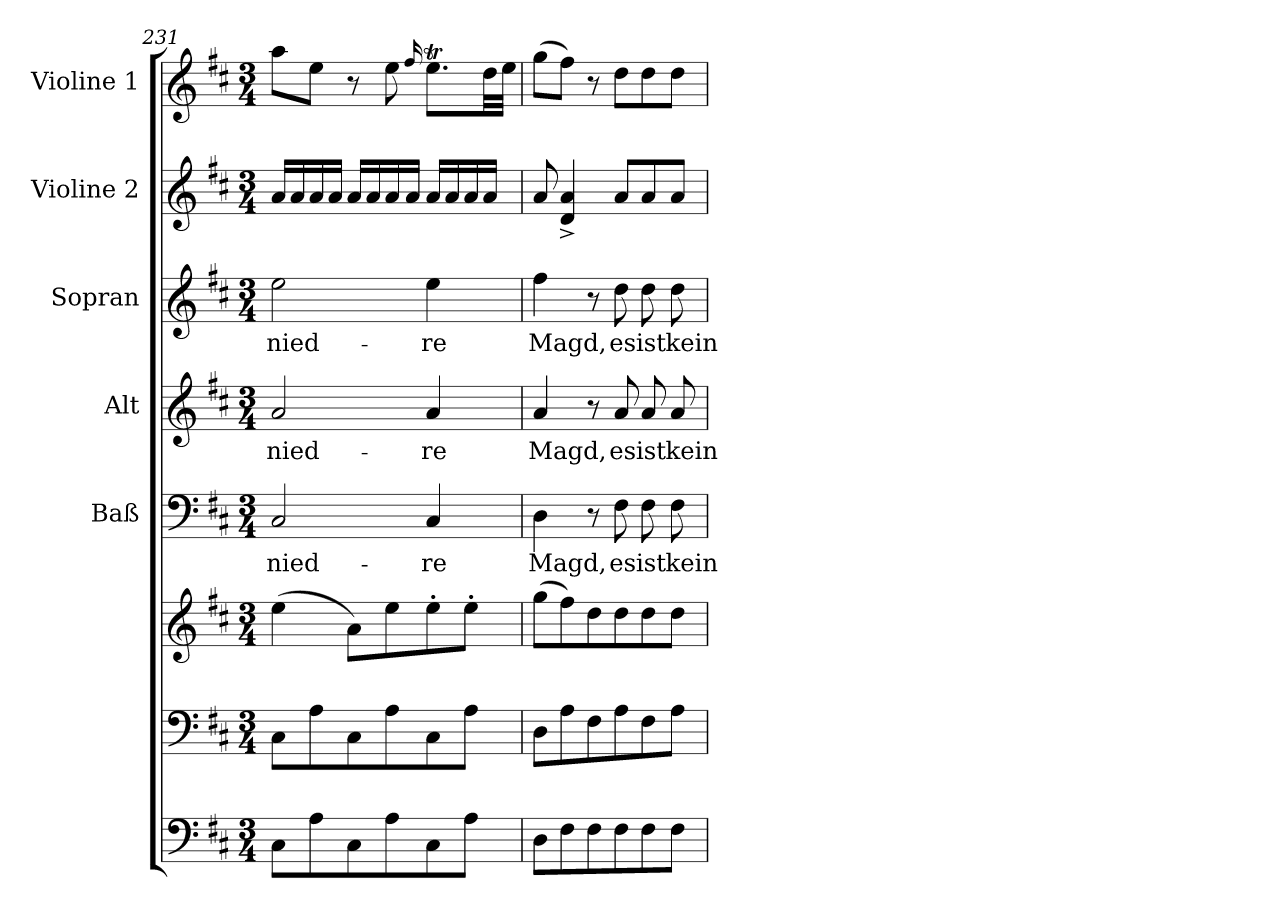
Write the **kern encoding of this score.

**kern	**kern	**kern	**kern	**text	**kern	**text	**kern	**text	**kern	**kern
*part7	*part6	*part6	*part5	*part5	*part4	*part4	*part3	*part3	*part2	*part1
*staff8	*staff7	*staff6	*staff5	*staff5	*staff4	*staff4	*staff3	*staff3	*staff2	*staff1
*	*	*	*I"Baß	*	*I"Alt	*	*I"Sopran	*	*I"Violine 2	*I"Violine 1
*	*	*	*	*	*	*	*	*	*I'Vln	*I'Vln
*clefF4	*clefF4	*clefG2	*clefF4	*	*clefG2	*	*clefG2	*	*clefG2	*clefG2
*ITrd7c12	*	*	*	*	*	*	*	*	*	*
*k[f#c#]	*k[f#c#]	*k[f#c#]	*k[f#c#]	*	*k[f#c#]	*	*k[f#c#]	*	*k[f#c#]	*k[f#c#]
*D:	*D:	*D:	*D:	*	*D:	*	*D:	*	*D:	*D:
*M3/4	*M3/4	*M3/4	*M3/4	*	*M3/4	*	*M3/4	*	*M3/4	*M3/4
=231	=231	=231	=231	=231	=231	=231	=231	=231	=231	=231
!	!	!	!	!LO:LY:b	!	!LO:LY:b	!	!LO:LY:b	!	!
8CC#\L	8C#\L	(>4ee\	2C#/	nied-	2a/	nied-	2ee\	nied-	16a/LL	8aa\L
.	.	.	.	.	.	.	.	.	16a/	.
8AA\	8A\	.	.	.	.	.	.	.	16a/	8ee\J
.	.	.	.	.	.	.	.	.	16a/JJ	.
8CC#\	8C#\	8a\L)	.	.	.	.	.	.	16a/LL	8r
.	.	.	.	.	.	.	.	.	16a/	.
8AA\	8A\	8ee\	.	.	.	.	.	.	16a/	8ee\
.	.	.	.	.	.	.	.	.	16a/JJ	.
.	.	.	.	.	.	.	.	.	.	16qqff#/
!	!	!	!	!LO:LY:b	!	!LO:LY:b	!	!LO:LY:b	!	!
8CC#\	8C#\	8ee'>\	4C#/	-re	4a/	-re	4ee\	-re	16a/LL	8.eeT\L
.	.	.	.	.	.	.	.	.	16a/	.
8AA\J	8A\J	8ee'>\J	.	.	.	.	.	.	16a/	.
.	.	.	.	.	.	.	.	.	16a/JJ	32dd\LL
.	.	.	.	.	.	.	.	.	.	32ee\JJJ
!!LO:PB:g=z
=232	=232	=232	=232	=232	=232	=232	=232	=232	=232	=232
!	!	!	!	!LO:LY:b	!	!LO:LY:b	!	!LO:LY:b	!	!
8DD\L	8D\L	(>8gg\L	4D\	Magd,	4a/	Magd,	4ff#\	Magd,	8a/	(>8gg\L
8FF#\	8A\	8ff#\)	.	.	.	.	.	.	4d/^< 4a/^<	8ff#\J)
8FF#\	8F#\	8dd\	8r	.	8r	.	8r	.	.	8r
!	!	!	!	!LO:LY:b	!	!LO:LY:b	!	!LO:LY:b	!	!
8FF#\	8A\	8dd\	8F#\	es	8a/	es	8dd\	es	8a/L	8dd\L
!	!	!	!	!LO:LY:b	!	!LO:LY:b	!	!LO:LY:b	!	!
8FF#\	8F#\	8dd\	8F#\	ist	8a/	ist	8dd\	ist	8a/	8dd\
!	!	!	!	!LO:LY:b	!	!LO:LY:b	!	!LO:LY:b	!	!
8FF#\J	8A\J	8dd\J	8F#\	kein	8a/	kein	8dd\	kein	8a/J	8dd\J
=	=	=	=	=	=	=	=	=	=	=
*-	*-	*-	*-	*-	*-	*-	*-	*-	*-	*-
